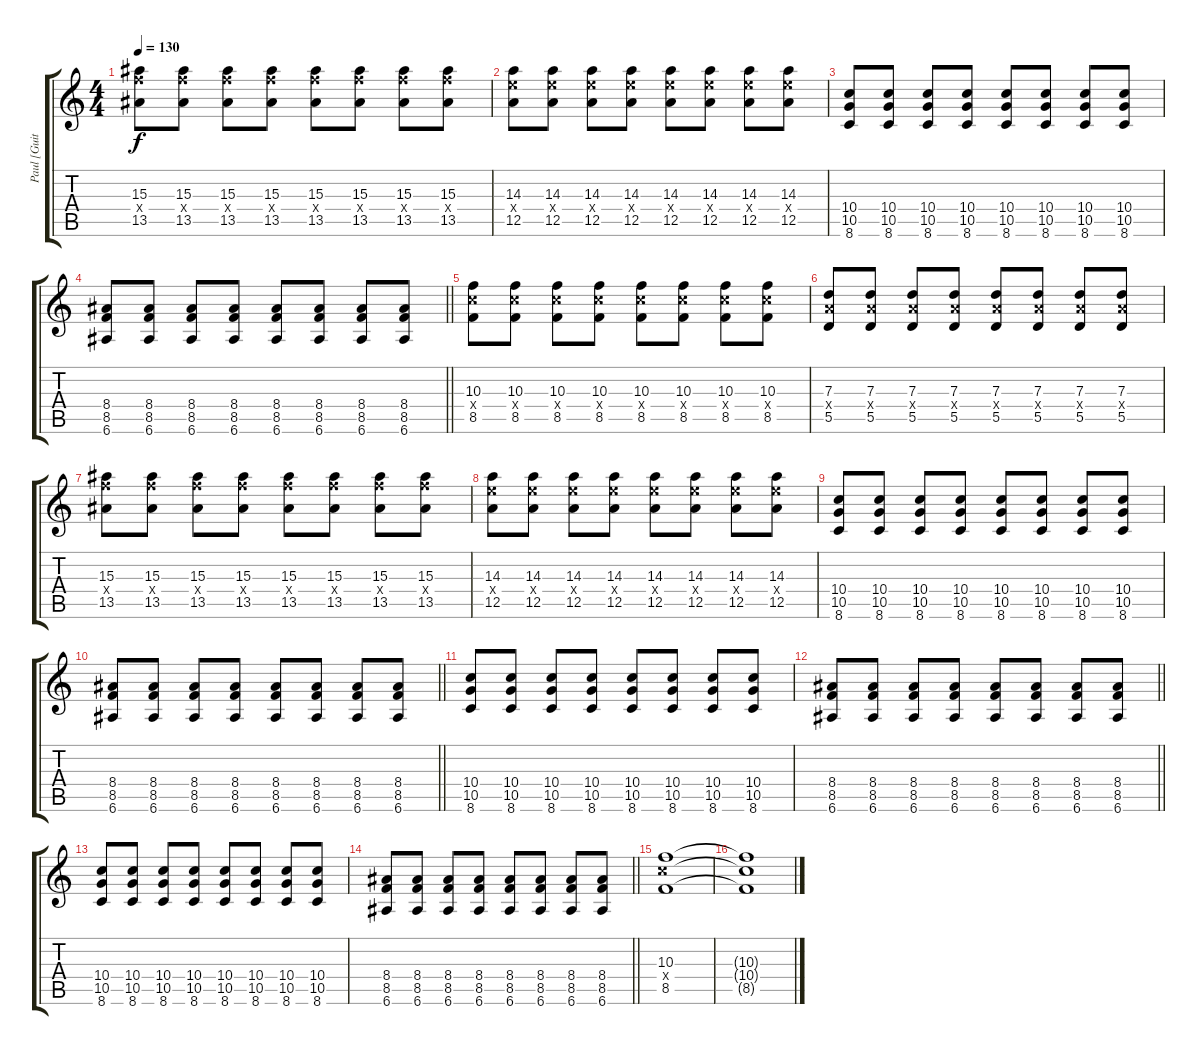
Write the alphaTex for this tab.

\track ("Paul [Guitar2]" "Paul [Guit") {instrument overdrivenguitar}
\staff {score tabs}
\tuning (E4 B3 G3 D3 A2 E2) {hide}
\ts (4 4)
\tempo 130
\clef g2
\ks c
(15.3 15.4{x} 13.5).8{dy f} (15.3 15.4{x} 13.5).8 (15.3 15.4{x} 13.5).8 (15.3 15.4{x} 13.5).8 (15.3 15.4{x} 13.5).8 (15.3 15.4{x} 13.5).8 (15.3 15.4{x} 13.5).8 (15.3 15.4{x} 13.5).8 |
(14.3 14.4{x} 12.5).8 (14.3 14.4{x} 12.5).8 (14.3 14.4{x} 12.5).8 (14.3 14.4{x} 12.5).8 (14.3 14.4{x} 12.5).8 (14.3 14.4{x} 12.5).8 (14.3 14.4{x} 12.5).8 (14.3 14.4{x} 12.5).8 |
(10.4 10.5 8.6).8 (10.4 10.5 8.6).8 (10.4 10.5 8.6).8 (10.4 10.5 8.6).8 (10.4 10.5 8.6).8 (10.4 10.5 8.6).8 (10.4 10.5 8.6).8 (10.4 10.5 8.6).8 |
\barLineRight lightlight
(8.4 8.5 6.6).8 (8.4 8.5 6.6).8 (8.4 8.5 6.6).8 (8.4 8.5 6.6).8 (8.4 8.5 6.6).8 (8.4 8.5 6.6).8 (8.4 8.5 6.6).8 (8.4 8.5 6.6).8 |
(10.3 10.4{x} 8.5).8 (10.3 10.4{x} 8.5).8 (10.3 10.4{x} 8.5).8 (10.3 10.4{x} 8.5).8 (10.3 10.4{x} 8.5).8 (10.3 10.4{x} 8.5).8 (10.3 10.4{x} 8.5).8 (10.3 10.4{x} 8.5).8 |
(7.3 7.4{x} 5.5).8 (7.3 7.4{x} 5.5).8 (7.3 7.4{x} 5.5).8 (7.3 7.4{x} 5.5).8 (7.3 7.4{x} 5.5).8 (7.3 7.4{x} 5.5).8 (7.3 7.4{x} 5.5).8 (7.3 7.4{x} 5.5).8 |
(15.3 15.4{x} 13.5).8 (15.3 15.4{x} 13.5).8 (15.3 15.4{x} 13.5).8 (15.3 15.4{x} 13.5).8 (15.3 15.4{x} 13.5).8 (15.3 15.4{x} 13.5).8 (15.3 15.4{x} 13.5).8 (15.3 15.4{x} 13.5).8 |
(14.3 14.4{x} 12.5).8 (14.3 14.4{x} 12.5).8 (14.3 14.4{x} 12.5).8 (14.3 14.4{x} 12.5).8 (14.3 14.4{x} 12.5).8 (14.3 14.4{x} 12.5).8 (14.3 14.4{x} 12.5).8 (14.3 14.4{x} 12.5).8 |
(10.4 10.5 8.6).8 (10.4 10.5 8.6).8 (10.4 10.5 8.6).8 (10.4 10.5 8.6).8 (10.4 10.5 8.6).8 (10.4 10.5 8.6).8 (10.4 10.5 8.6).8 (10.4 10.5 8.6).8 |
\barLineRight lightlight
(8.4 8.5 6.6).8 (8.4 8.5 6.6).8 (8.4 8.5 6.6).8 (8.4 8.5 6.6).8 (8.4 8.5 6.6).8 (8.4 8.5 6.6).8 (8.4 8.5 6.6).8 (8.4 8.5 6.6).8 |
(10.4 10.5 8.6).8 (10.4 10.5 8.6).8 (10.4 10.5 8.6).8 (10.4 10.5 8.6).8 (10.4 10.5 8.6).8 (10.4 10.5 8.6).8 (10.4 10.5 8.6).8 (10.4 10.5 8.6).8 |
\barLineRight lightlight
(8.4 8.5 6.6).8 (8.4 8.5 6.6).8 (8.4 8.5 6.6).8 (8.4 8.5 6.6).8 (8.4 8.5 6.6).8 (8.4 8.5 6.6).8 (8.4 8.5 6.6).8 (8.4 8.5 6.6).8 |
(10.4 10.5 8.6).8 (10.4 10.5 8.6).8 (10.4 10.5 8.6).8 (10.4 10.5 8.6).8 (10.4 10.5 8.6).8 (10.4 10.5 8.6).8 (10.4 10.5 8.6).8 (10.4 10.5 8.6).8 |
\barLineRight lightlight
(8.4 8.5 6.6).8 (8.4 8.5 6.6).8 (8.4 8.5 6.6).8 (8.4 8.5 6.6).8 (8.4 8.5 6.6).8 (8.4 8.5 6.6).8 (8.4 8.5 6.6).8 (8.4 8.5 6.6).8 |
(10.3 10.4{x} 8.5).1 |
(10.3{t} 10.4{t} 8.5{t}).1
